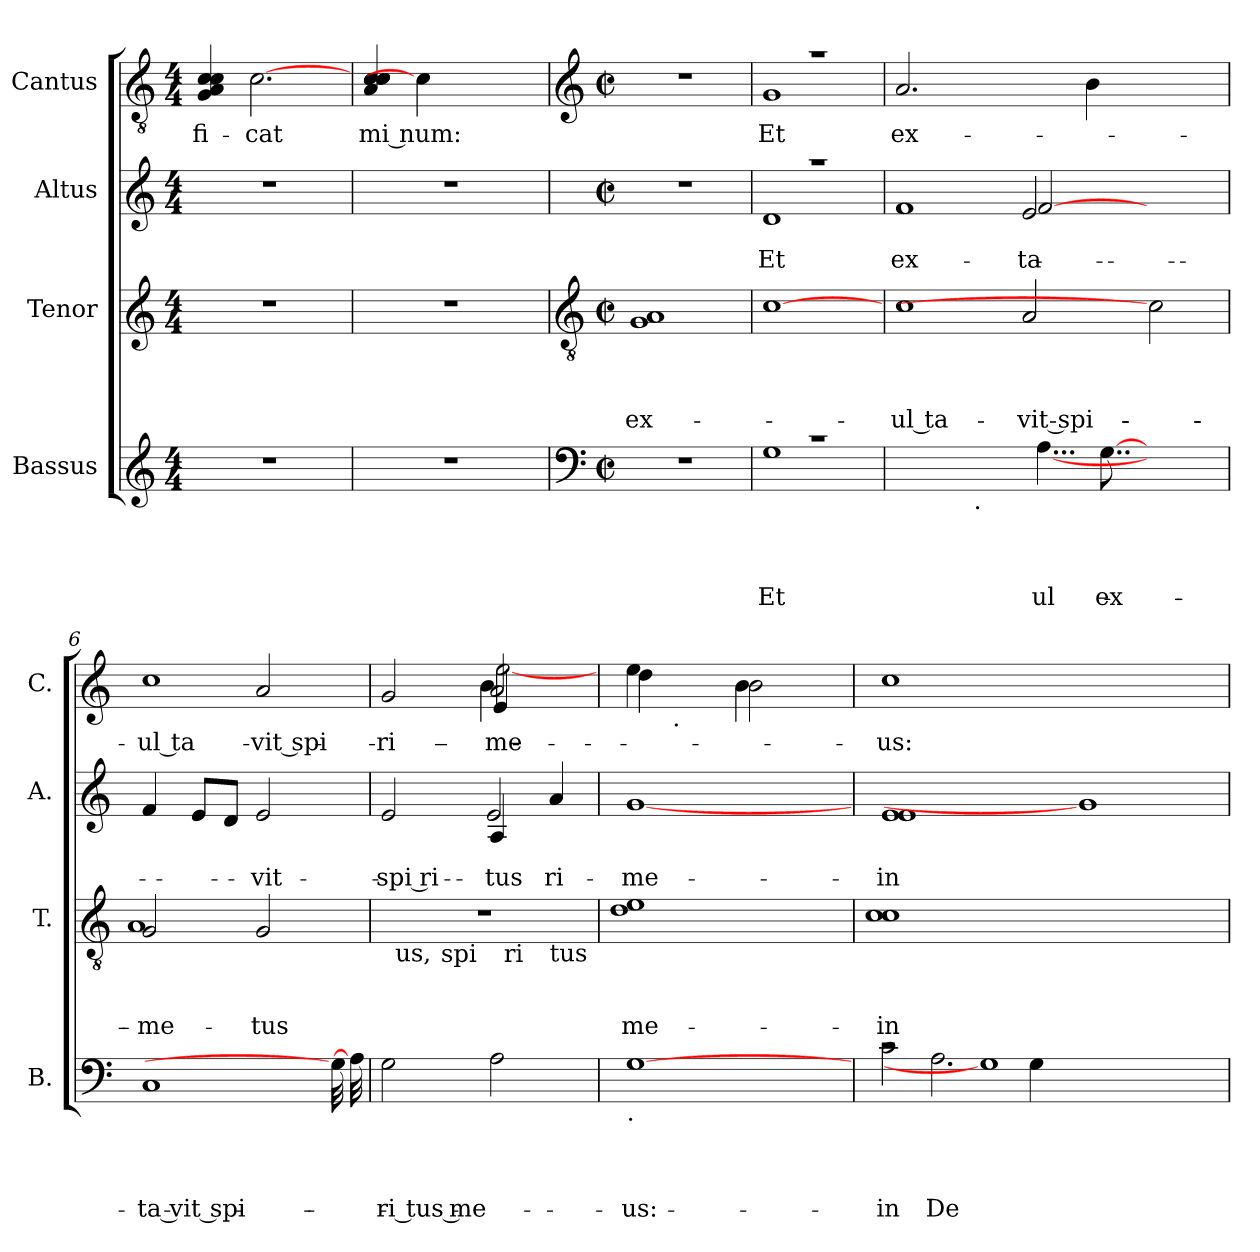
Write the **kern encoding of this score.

**kern	**text	**text	**text	**text	**kern	**text	**text	**text	**kern	**text	**text	**kern	**text
*part4	*part4	*part4	*part4	*part4	*part3	*part3	*part3	*part3	*part2	*part2	*part2	*part1	*part1
*staff4	*staff4	*staff4	*staff4	*staff4	*staff3	*staff3	*staff3	*staff3	*staff2	*staff2	*staff2	*staff1	*staff1
*I"Bassus	*	*	*	*	*I"Tenor	*	*	*	*I"Altus	*	*	*I"Cantus	*
*I'B.	*	*	*	*	*I'T.	*	*	*	*I'A.	*	*	*I'C.	*
*clefG2	*	*	*	*	*clefG2	*	*	*	*clefG2	*	*	*clefGv2	*
*k[]	*	*	*	*	*k[]	*	*	*	*k[]	*	*	*k[]	*
*C:	*	*	*	*	*C:	*	*	*	*C:	*	*	*C:	*
*M4/4	*	*	*	*	*M4/4	*	*	*	*M4/4	*	*	*M4/4	*
=1	=1	=1	=1	=1	=1	=1	=1	=1	=1	=1	=1	=1	=1
!	!	!	!	!	!	!	!	!	!	!	!	!	!LO:LY:b
1r	.	.	.	.	1r	.	.	.	1r	.	.	(4G/ 4A/ 4c/ 4c/	-fi-
!	!	!	!	!	!	!	!	!	!	!	!	!	!LO:LY:b
.	.	.	.	.	.	.	.	.	.	.	.	[2.c	-cat
=2	=2	=2	=2	=2	=2	=2	=2	=2	=2	=2	=2	=2	=2
!	!	!	!	!	!	!	!	!	!	!	!	!	!LO:LY:b
1r	.	.	.	.	1r	.	.	.	1r	.	.	4A/ 4c/ 4c/ 4c/ 4c/ 4c/ 4c/	-mi num:
.	.	.	.	.	.	.	.	.	.	.	.	4c]	.
.	.	.	.	.	.	.	.	.	.	.	.	2ryy	.
!!LO:LB:g=z
=3	=3	=3	=3	=3	=3	=3	=3	=3	=3	=3	=3	=3	=3
*clefF4	*	*	*	*	*clefGv2	*	*	*	*	*	*	*clefG2	*
*M2/2	*	*	*	*	*M2/2	*	*	*	*M2/2	*	*	*M2/2	*
*met(c|)	*	*	*	*	*met(c|)	*	*	*	*met(c|)	*	*	*met(c|)	*
!	!	!	!	!	!	!	!	!LO:LY:b	!	!	!	!	!
1r	.	.	.	.	1G 1A	.	.	ex-	1r	.	.	1r	.
=4	=4	=4	=4	=4	=4	=4	=4	=4	=4	=4	=4	=4	=4
*^	*	*	*	*	*	*	*	*	*	*	*	*	*
!	!	!	!	!	!LO:LY:b	!	!	!	!	!	!	!LO:LY:b	!	!LO:LY:b
*	*	*	*	*	*	*	*	*	*	*^	*	*	*^	*
1rc	1G	.	.	.	Et	[1c	.	.	.	1raa	1d	.	Et	1raa	1g	Et
=5	=5	=5	=5	=5	=5	=5	=5	=5	=5	=5	=5	=5	=5	=5	=5	=5
!	!	!	!	!	!	!	!	!	!LO:LY:b:rj	!	!	!	!LO:LY:b	!	!	!LO:LY:b
*	*	*	*	*	*	*^	*	*	*	*	*^	*	*	*v	*v	*
4ryy	32ryy	.	.	.	.	1c	2ryy	.	.	-ul ta-	1f	2ryy	2ryy	.	ex-	2.a/	ex-
.	2ryy	.	.	.	.	.	.	.	.	.	.	.	.	.	.	.	.
32ryy	.	.	.	.	.	.	.	.	.	.	.	.	.	.	.	.	.
!LO:TX:b:t=.	!	!	!	!	!	!	!	!	!	!	!	!	!	!	!	!	!
2ryy	.	.	.	.	.	.	.	.	.	.	.	.	.	.	.	.	.
!	!	!	!	!	!	!	!	!	!	!LO:LY:b:rj	!	!	!	!	!LO:LY:b	!	!
!	!	!	!	!	!	!	!	!	!	!	!	!	!	!	!LO:LY:b	!	!
.	.	.	.	.	.	.	2A/	.	.	-vit spi-	.	2e/	[<2f/	.	-ta-	.	.
!	!	!	!	!	!LO:LY:b	!	!	!	!	!	!	!	!	!	!	!	!
.	[4...A\	.	.	.	-ul-	.	.	.	.	.	.	.	.	.	.	.	.
.	.	.	.	.	.	.	.	.	.	.	.	.	.	.	.	4b\	.
!	!	!	!	!	!LO:LY:b:rj	!	!	!	!	!	!	!	!	!	!	!	!
[8..G\	.	.	.	.	ex-	.	.	.	.	.	.	.	.	.	.	.	.
2ryy	2ryy	.	.	.	.	2c]	2ryy	.	.	.	2ryy	2ryy	2ryy	.	.	2ryy	.
=6	=6	=6	=6	=6	=6	=6	=6	=6	=6	=6	=6	=6	=6	=6	=6	=6	=6
!	!	!	!	!	!LO:LY:b	!	!	!	!	!LO:LY:b	!	!	!	!	!	!	!
!	!	!	!	!	!	!	!	!	!	!LO:LY:b	!	!	!	!	!	!	!LO:LY:b:rj
*v	*v	*	*	*	*	*	*	*	*	*	*v	*v	*v	*	*	*^	*
1C	.	.	.	-ta vit spi-	2G/	1A	.	.	me-	4f/	.	.	1cc	2ryy	-ul ta-
.	.	.	.	.	.	.	.	.	.	8e/L	.	.	.	.	.
.	.	.	.	.	.	.	.	.	.	8d/J	.	.	.	.	.
!	!	!	!	!	!	!	!	!	!LO:LY:b	!	!	!LO:LY:b	!	!	!LO:LY:b:rj
.	.	.	.	.	2G/	.	.	.	-tus	2e/	.	-vit	.	2a/	-vit spi-
32G\]	.	.	.	.	16ryy	16ryy	.	.	.	16ryy	.	.	16ryy	16ryy	.
32A\]	.	.	.	.	.	.	.	.	.	.	.	.	.	.	.
*	*	*	*	*	*v	*v	*	*	*	*	*	*	*v	*v	*
=7	=7	=7	=7	=7	=7	=7	=7	=7	=7	=7	=7	=7	=7
!	!	!	!	!LO:LY:b:rj	!	!	!	!	!	!	!LO:LY:b:rj	!	!LO:LY:b
*	*	*	*	*	*^	*	*	*	*^	*	*	*^	*
*	*	*	*	*	*	*^	*	*	*	*	*	*	*	*	*^	*
*	*	*	*	*	*	*	*^	*	*	*	*	*	*	*	*	*	*^	*
2G\	.	.	.	-ri tus me-	1r	32ryy	4ryy	2.ryy	.	.	.	2e/	2ryy	.	spi ri-	2g/	2ryy	2ryy	2ryy	-ri-
!	!	!	!	!	!	!LO:TX:b:t=us,	!	!	!	!	!	!	!	!	!	!	!	!	!	!
.	.	.	.	.	.	2ryy	.	.	.	.	.	.	.	.	.	.	.	.	.	.
!	!	!	!	!	!	!	!LO:TX:b:t=spi	!	!	!	!	!	!	!	!	!	!	!	!	!
.	.	.	.	.	.	.	2.ryy	.	.	.	.	.	.	.	.	.	.	.	.	.
!	!	!	!	!	!	!	!	!	!	!	!	!	!	!	!LO:LY:b	!	!	!	!	!
!	!	!	!	!	!	!	!	!	!	!	!	!	!	!	!LO:LY:b	!	!	!	!	!LO:LY:b
!	!	!	!	!	!	!	!	!	!	!	!	!	!	!	!	!	!	!	!	!LO:LY:b
2A\	.	.	.	.	.	.	.	.	.	.	.	4A/	2e/	.	-tus	2a/	4b\	4e/	[<2ee\	me-
!	!	!	!	!	!	!LO:TX:b:t=ri	!	!	!	!	!	!	!	!	!	!	!	!	!	!
.	.	.	.	.	.	4...ryy	.	.	.	.	.	.	.	.	.	.	.	.	.	.
!	!	!	!	!	!	!	!	!LO:TX:b:t=tus	!	!	!	!	!	!	!	!	!	!	!	!
!	!	!	!	!	!	!	!	!	!	!	!	!	!	!	!LO:LY:b	!	!	!	!	!
.	.	.	.	.	.	.	.	4ryy	.	.	.	4a/	.	.	-ri-	.	4ryy	4ryy	.	.
*	*	*	*	*	*	*	*	*	*	*	*	*v	*v	*	*	*	*	*	*	*
!!LO:LB:g=z	!!	!!	!!
=8	=8	=8	=8	=8	=8	=8	=8	=8	=8	=8	=8	=8	=8	=8	=8	=8	=8	=8	=8
!LO:TX:b:t=.	!	!	!	!	!	!	!	!	!	!	!	!	!	!	!	!	!	!	!
!	!	!	!	!LO:LY:b	!	!	!	!	!	!	!LO:LY:b	!	!	!LO:LY:b	!	!	!	!	!
*	*	*	*	*	*v	*v	*v	*v	*	*	*	*	*	*	*	*	*	*	*
[1G	.	.	.	-us:	1d 1e	.	.	-me-	[1g	.	me-	8..ryy	4ee\	4dd\	2ryy	.
!	!	!	!	!	!	!	!	!	!	!	!	!LO:TX:b:t=.	!	!	!	!
.	.	.	.	.	.	.	.	.	.	.	.	2ryy	.	.	.	.
.	.	.	.	.	.	.	.	.	.	.	.	.	2.ryy	4ryy	.	.
.	.	.	.	.	.	.	.	.	.	.	.	.	.	4b\	2b\	.
.	.	.	.	.	.	.	.	.	.	.	.	4ryy	.	.	.	.
.	.	.	.	.	.	.	.	.	.	.	.	.	.	4ryy	.	.
.	.	.	.	.	.	.	.	.	.	.	.	32ryy	.	.	.	.
*	*	*	*	*	*	*	*	*	*	*	*	*v	*v	*v	*v	*
=9	=9	=9	=9	=9	=9	=9	=9	=9	=9	=9	=9	=9	=9
*^	*	*	*	*	*	*	*	*	*	*	*	*	*
!	!	!	!	!	!LO:LY:b	!	!	!	!LO:LY:b	!	!	!LO:LY:b	!	!LO:LY:b
*^	*^	*	*	*	*	*	*	*	*	*	*	*	*	*
2rc	2c\	4ryy	2.ryy	.	.	.	in	1c 1c	.	.	in	1e 1e	.	in	1cc	-us:
!	!	!	!	!	!	!	!LO:LY:b	!	!	!	!	!	!	!	!	!
.	.	2.A\	.	.	.	.	De	.	.	.	.	.	.	.	.	.
1G]	2ryy	.	.	.	.	.	.	.	.	.	.	.	.	.	.	.
.	.	.	4G\	.	.	.	.	.	.	.	.	.	.	.	.	.
.	1ryy	2ryy	2ryy	.	.	.	.	1ryy	.	.	.	1g]	.	.	1ryy	.
2ryy	.	2ryy	2ryy	.	.	.	.	.	.	.	.	.	.	.	.	.
*v	*v	*v	*v	*	*	*	*	*	*	*	*	*	*	*	*	*
=	=	=	=	=	=	=	=	=	=	=	=	=	=
*-	*-	*-	*-	*-	*-	*-	*-	*-	*-	*-	*-	*-	*-
